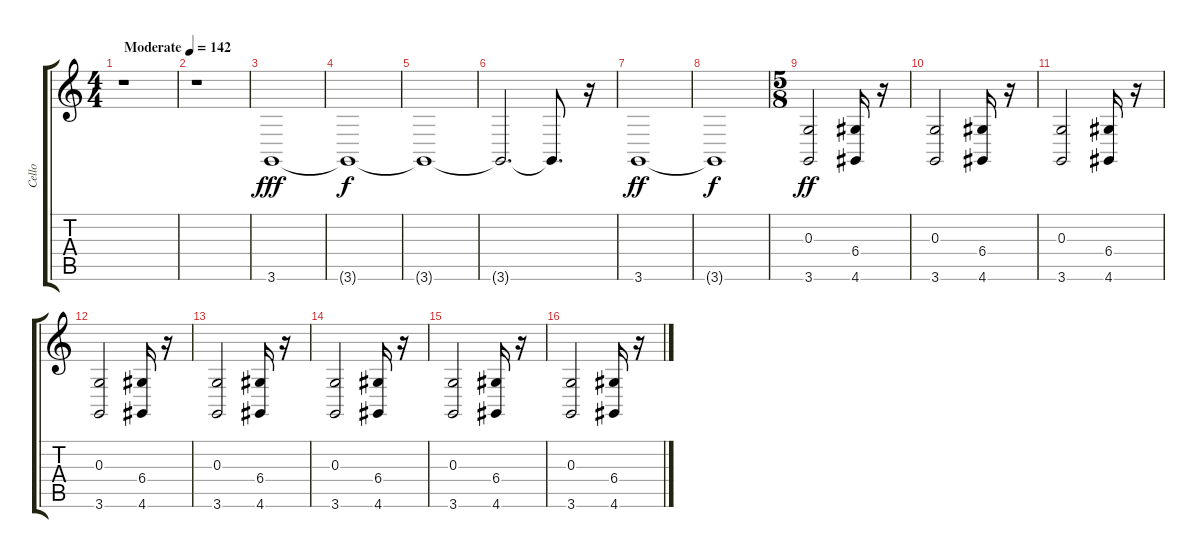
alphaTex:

\track ("Cello                               " "Cello     ") {instrument stringensemble1}
\staff {score tabs}
\tuning (E4 B3 G3 D3 A2 E2) {hide}
\ts (4 4)
\tempo (142 "Moderate")
\clef g2
\ks c
r.1{dy fff instrument stringensemble1} |
r.1 |
3.6.1 |
3.6{t}.1{dy f} |
3.6{t}.1 |
3.6{t}.2{d} 3.6{t}.8{d} r.16 |
3.6.1{dy ff} |
3.6{t}.1{dy f} |
\ts (5 8)
(0.3 3.6).2{dy ff} (6.4 4.6).16 r.16 |
(0.3 3.6).2 (6.4 4.6).16 r.16 |
(0.3 3.6).2 (6.4 4.6).16 r.16 |
(0.3 3.6).2 (6.4 4.6).16 r.16 |
(0.3 3.6).2 (6.4 4.6).16 r.16 |
(0.3 3.6).2 (6.4 4.6).16 r.16 |
(0.3 3.6).2 (6.4 4.6).16 r.16 |
(0.3 3.6).2 (6.4 4.6).16 r.16
